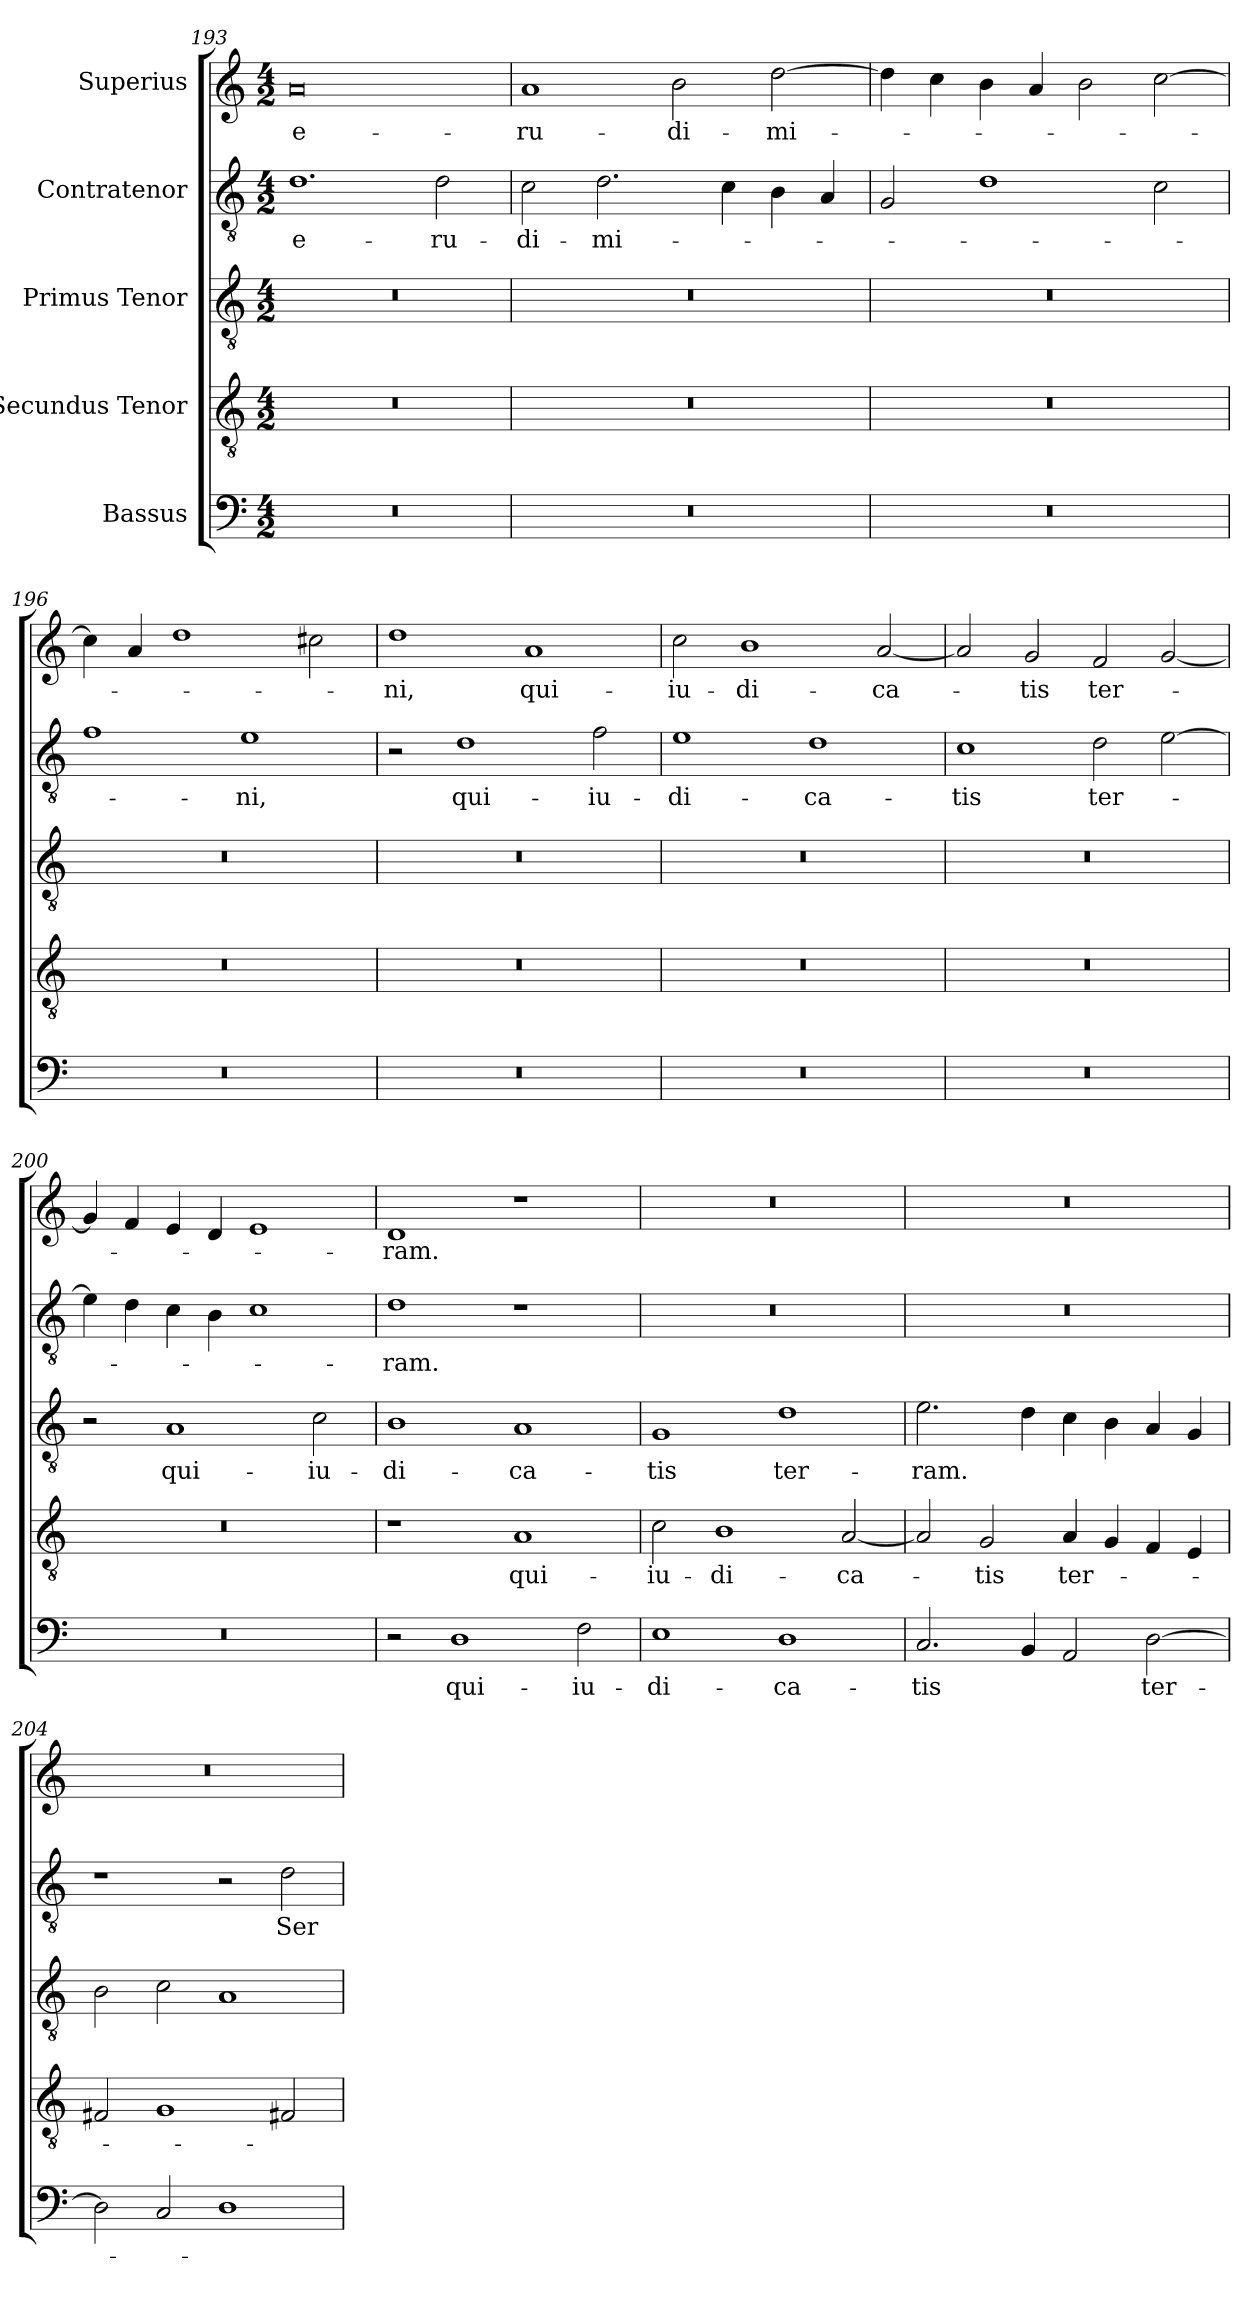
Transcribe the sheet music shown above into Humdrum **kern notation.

**kern	**text	**kern	**text	**kern	**text	**kern	**text	**kern	**text
*part5	*part5	*part4	*part4	*part3	*part3	*part2	*part2	*part1	*part1
*staff5	*staff5	*staff4	*staff4	*staff3	*staff3	*staff2	*staff2	*staff1	*staff1
*I"Bassus	*	*I"Secundus Tenor	*	*I"Primus Tenor	*	*I"Contratenor	*	*I"Superius	*
*clefF4	*	*clefGv2	*	*clefGv2	*	*clefGv2	*	*clefG2	*
*k[]	*	*k[]	*	*k[]	*	*k[]	*	*k[]	*
*M4/2	*	*M4/2	*	*M4/2	*	*M4/2	*	*M4/2	*
=193	=193	=193	=193	=193	=193	=193	=193	=193	=193
0r	.	0r	.	0r	.	1.d\	e-	0a/	e-
.	.	.	.	.	.	2d\	-ru-	.	.
=194	=194	=194	=194	=194	=194	=194	=194	=194	=194
0r	.	0r	.	0r	.	2c\	-di-	1a/	-ru-
.	.	.	.	.	.	2.d\	-mi-	.	.
.	.	.	.	.	.	.	.	2b\	-di-
.	.	.	.	.	.	4c\	.	.	.
.	.	.	.	.	.	4B\	.	[2dd\	-mi-
.	.	.	.	.	.	4A/	.	.	.
=195	=195	=195	=195	=195	=195	=195	=195	=195	=195
0r	.	0r	.	0r	.	2G/	.	4dd\]	.
.	.	.	.	.	.	.	.	4cc\	.
.	.	.	.	.	.	1d\	.	4b\	.
.	.	.	.	.	.	.	.	4a/	.
.	.	.	.	.	.	.	.	2b\	.
.	.	.	.	.	.	2c\	.	[2cc\	.
=196	=196	=196	=196	=196	=196	=196	=196	=196	=196
0r	.	0r	.	0r	.	1f\	.	4cc\]	.
.	.	.	.	.	.	.	.	4a/	.
.	.	.	.	.	.	.	.	1dd\	.
.	.	.	.	.	.	1e\	-ni,	.	.
.	.	.	.	.	.	.	.	2cc#X\	.
=197	=197	=197	=197	=197	=197	=197	=197	=197	=197
0r	.	0r	.	0r	.	2r	.	1dd\	-ni,
.	.	.	.	.	.	1d\	qui-	.	.
.	.	.	.	.	.	.	.	1a/	qui-
.	.	.	.	.	.	2f\	iu-	.	.
=198	=198	=198	=198	=198	=198	=198	=198	=198	=198
0r	.	0r	.	0r	.	1e\	-di-	2cc\	iu-
.	.	.	.	.	.	.	.	1b\	-di-
.	.	.	.	.	.	1d\	-ca-	.	.
.	.	.	.	.	.	.	.	[2a/	-ca-
=199	=199	=199	=199	=199	=199	=199	=199	=199	=199
0r	.	0r	.	0r	.	1c\	-tis	2a/]	.
.	.	.	.	.	.	.	.	2g/	-tis
.	.	.	.	.	.	2d\	ter-	2f/	ter-
.	.	.	.	.	.	[2e\	.	[2g/	.
=200	=200	=200	=200	=200	=200	=200	=200	=200	=200
0r	.	0r	.	2r	.	4e\]	.	4g/]	.
.	.	.	.	.	.	4d\	.	4f/	.
.	.	.	.	1A/	qui-	4c\	.	4e/	.
.	.	.	.	.	.	4B\	.	4d/	.
.	.	.	.	.	.	1c\	.	1e/	.
.	.	.	.	2c\	iu-	.	.	.	.
=201	=201	=201	=201	=201	=201	=201	=201	=201	=201
2r	.	1r	.	1B\	-di-	1d\	-ram.	1d/	-ram.
1D\	qui-	.	.	.	.	.	.	.	.
.	.	1A/	qui-	1A/	-ca-	1r	.	1r	.
2F\	iu-	.	.	.	.	.	.	.	.
=202	=202	=202	=202	=202	=202	=202	=202	=202	=202
1E\	-di-	2c\	iu-	1G/	-tis	0r	.	0r	.
.	.	1B\	-di-	.	.	.	.	.	.
1D\	-ca-	.	.	1d\	ter-	.	.	.	.
.	.	[2A/	-ca-	.	.	.	.	.	.
=203	=203	=203	=203	=203	=203	=203	=203	=203	=203
2.C/	-tis	2A/]	.	2.e\	-ram.	0r	.	0r	.
.	.	2G/	-tis	.	.	.	.	.	.
4BB/	.	.	.	4d\	.	.	.	.	.
2AA/	.	4A/	ter-	4c\	.	.	.	.	.
.	.	4G/	.	4B\	.	.	.	.	.
[2D\	ter-	4F/	.	4A/	.	.	.	.	.
.	.	4E/	.	4G/	.	.	.	.	.
=204	=204	=204	=204	=204	=204	=204	=204	=204	=204
2D\]	.	2F#X/	.	2B\	.	1r	.	0r	.
2C/	.	1G/	.	2c\	.	.	.	.	.
1D\	.	.	.	1A/	.	2r	.	.	.
.	.	2F#X/	.	.	.	2d\	Ser-	.	.
=	=	=	=	=	=	=	=	=	=
*-	*-	*-	*-	*-	*-	*-	*-	*-	*-
